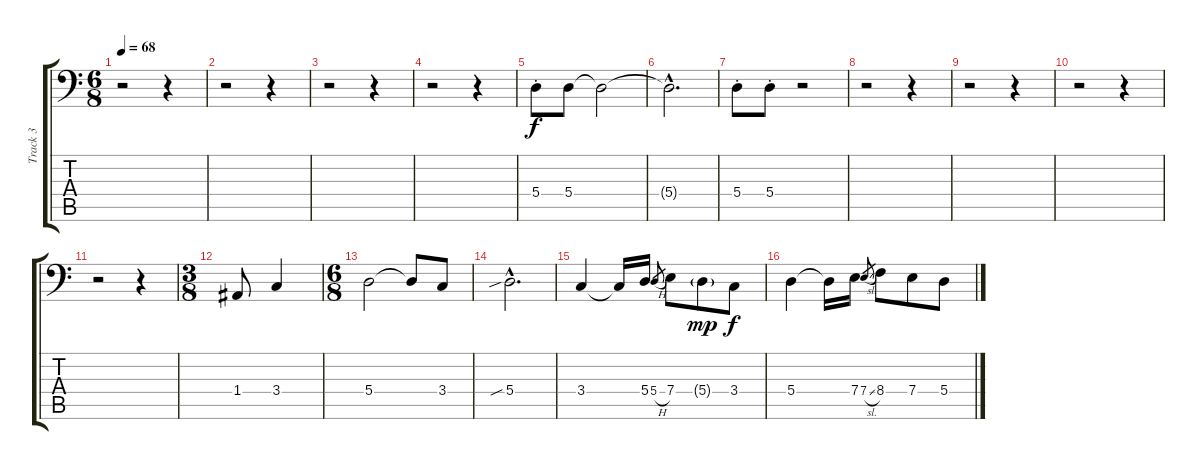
\track ("Track 3" "Track 3") {instrument electricbassfinger}
\staff {score tabs}
\tuning (C3 G2 D2 A1 E1 B0) {hide}
\ts (6 8)
\tempo 68
\clef f4
\ks c
r.2{dy f instrument electricbassfinger} r.4 |
r.2 r.4 |
r.2 r.4 |
r.2 r.4 |
5.4{st}.8 5.4.8 5.4{t}.2 |
5.4{hac t}.2{d} |
5.4{st}.8 5.4{st}.8 r.2 |
r.2 r.4 |
r.2 r.4 |
r.2 r.4 |
r.2 r.4 |
\ts (3 8)
1.4.8 3.4.4 |
\ts (6 8)
5.4.2 5.4{t}.8 3.4.8 |
5.4{sib hac}.2{d} |
3.4.4 3.4{t}.16 5.4.16 5.4{h}.8{gr} 7.4.8 5.4{g}.8{dy mp} 3.4.8{dy f} |
5.4.4 5.4{t}.16 7.4.16 7.4{sl}.8{gr} 8.4.8 7.4.8 5.4.8
